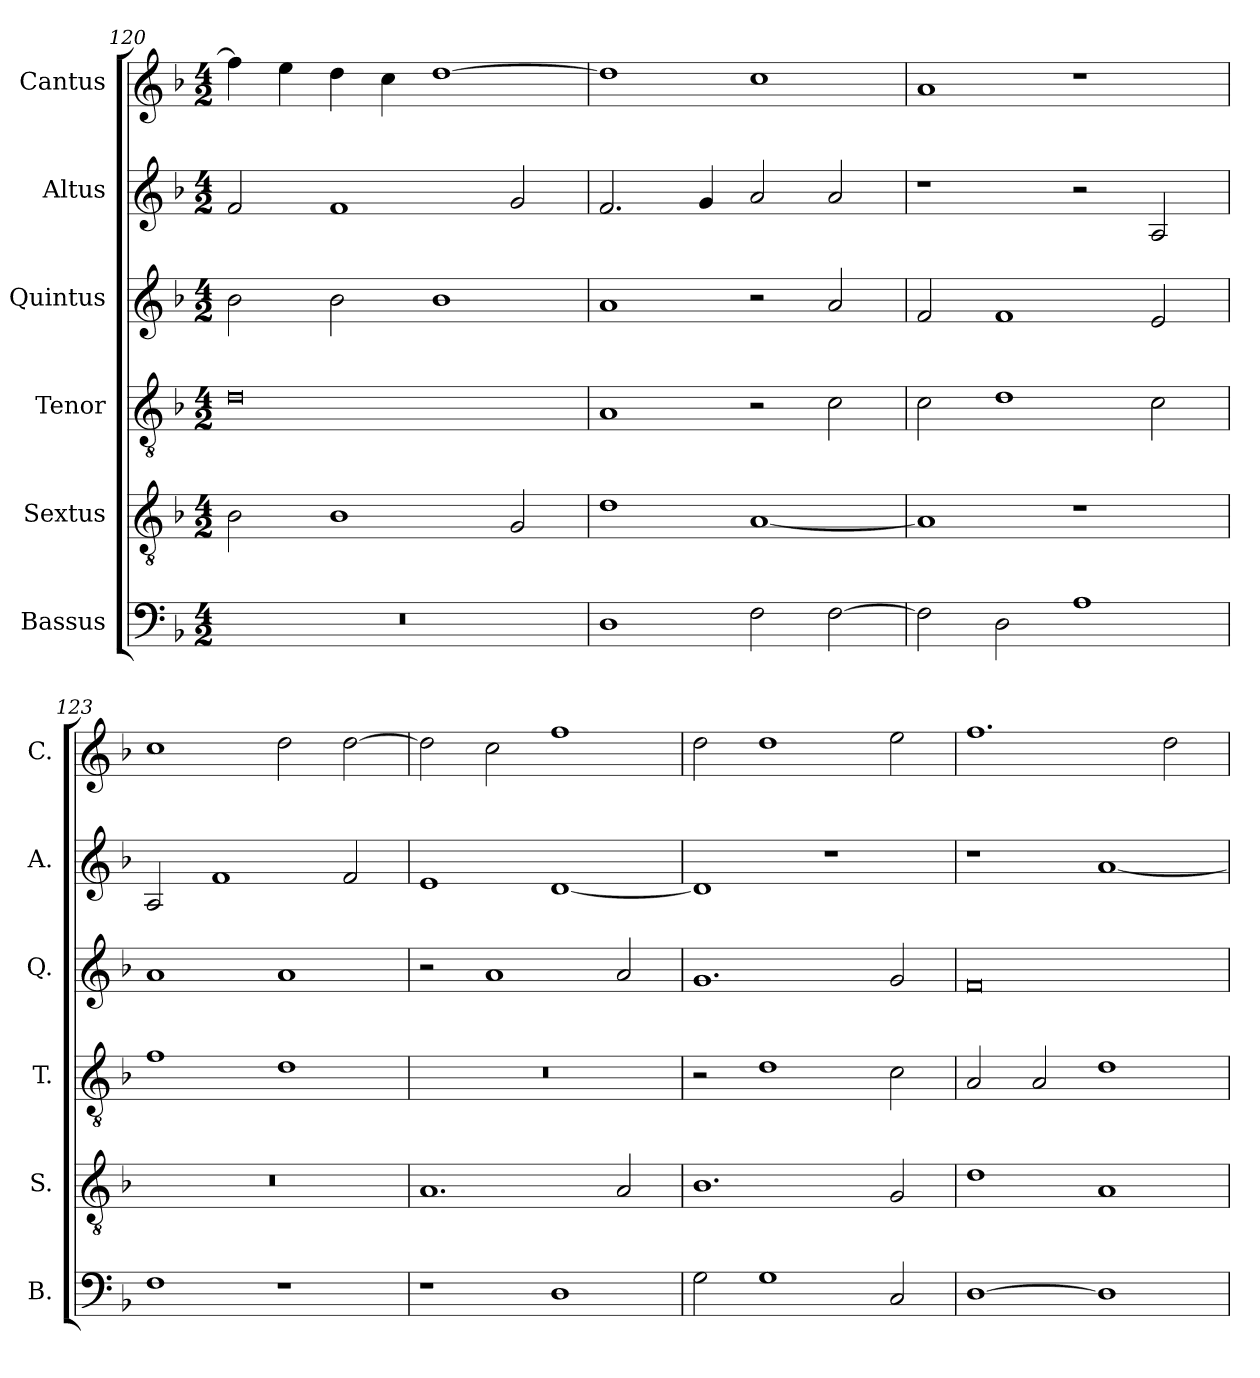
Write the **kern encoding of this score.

**kern	**kern	**kern	**kern	**kern	**kern
*part6	*part5	*part4	*part3	*part2	*part1
*staff6	*staff5	*staff4	*staff3	*staff2	*staff1
*I"Bassus	*I"Sextus	*I"Tenor	*I"Quintus	*I"Altus	*I"Cantus
*I'B.	*I'S.	*I'T.	*I'Q.	*I'A.	*I'C.
*clefF4	*clefGv2	*clefGv2	*clefG2	*clefG2	*clefG2
*k[b-]	*k[b-]	*k[b-]	*k[b-]	*k[b-]	*k[b-]
*M4/2	*M4/2	*M4/2	*M4/2	*M4/2	*M4/2
=120	=120	=120	=120	=120	=120
0r	2B-\	0d	2b-\	2f/	4ff\]
.	.	.	.	.	4ee\
.	1B-	.	2b-\	1f	4dd\
.	.	.	.	.	4cc\
.	.	.	1b-	.	[1dd
.	2G/	.	.	2g/	.
=121	=121	=121	=121	=121	=121
1D	1d	1A	1a	2.f/	1dd]
.	.	.	.	4g/	.
2F\	[1A	2r	2r	2a/	1cc
[2F\	.	2c\	2a/	2a/	.
=122	=122	=122	=122	=122	=122
2F\]	1A]	2c\	2f/	1r	1a
2D\	.	1d	1f	.	.
1A	1r	.	.	2r	1r
.	.	2c\	2e/	2A/	.
!!LO:LB:g=z
=123	=123	=123	=123	=123	=123
1F	0r	1f	1a	2A/	1cc
.	.	.	.	1f	.
1r	.	1d	1a	.	2dd\
.	.	.	.	2f/	[2dd\
=124	=124	=124	=124	=124	=124
1r	1.A	0r	2r	1e	2dd\]
.	.	.	1a	.	2cc\
1D	.	.	.	[1d	1ff
.	2A/	.	2a/	.	.
=125	=125	=125	=125	=125	=125
2G\	1.B-	2r	1.g	1d]	2dd\
1G	.	1d	.	.	1dd
.	.	.	.	1r	.
2C/	2G/	2c\	2g/	.	2ee\
=126	=126	=126	=126	=126	=126
[1D	1d	2A/	0f	1r	1.ff
.	.	2A/	.	.	.
1D]	1A	1d	.	[1a	.
.	.	.	.	.	2dd\
=	=	=	=	=	=
*-	*-	*-	*-	*-	*-
